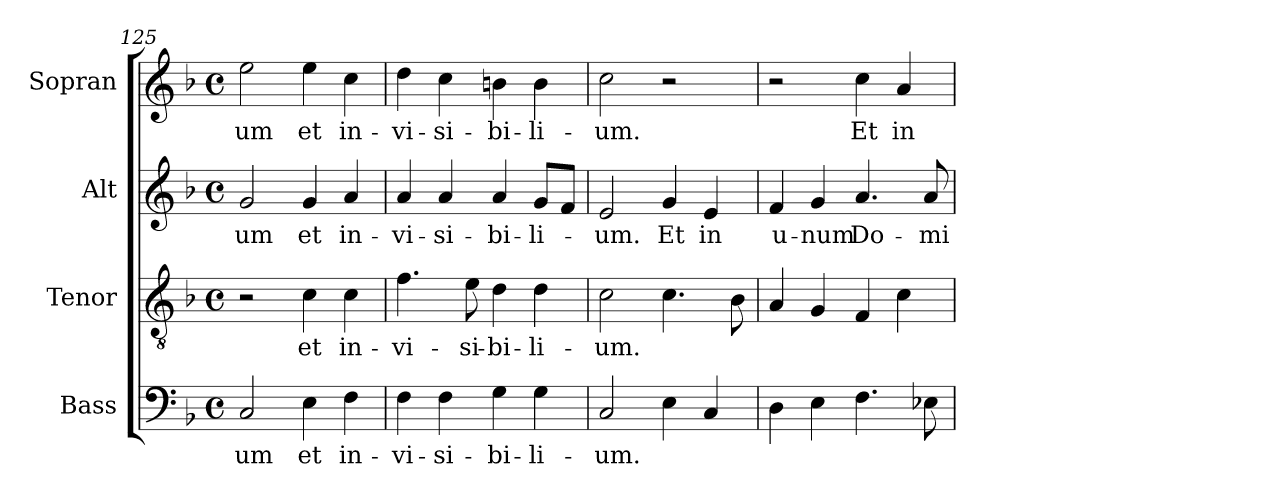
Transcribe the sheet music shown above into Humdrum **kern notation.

**kern	**text	**kern	**text	**kern	**text	**kern	**text
*part4	*part4	*part3	*part3	*part2	*part2	*part1	*part1
*staff4	*staff4	*staff3	*staff3	*staff2	*staff2	*staff1	*staff1
*I"Bass	*	*I"Tenor	*	*I"Alt	*	*I"Sopran	*
*I'B.	*	*I'T.	*	*I'A.	*	*I'S.	*
*clefF4	*	*clefGv2	*	*clefG2	*	*clefG2	*
*k[b-]	*	*k[b-]	*	*k[b-]	*	*k[b-]	*
*F:	*	*F:	*	*F:	*	*F:	*
*M4/4	*	*M4/4	*	*M4/4	*	*M4/4	*
*met(c)	*	*met(c)	*	*met(c)	*	*met(c)	*
=125	=125	=125	=125	=125	=125	=125	=125
!	!LO:LY:b	!	!	!	!LO:LY:b	!	!LO:LY:b
2C/	-um	2r	.	2g/	-um	2ee\	-um
!	!LO:LY:b	!	!LO:LY:b	!	!LO:LY:b	!	!LO:LY:b
4E\	et	4c\	et	4g/	et	4ee\	et
!	!LO:LY:b	!	!LO:LY:b	!	!LO:LY:b	!	!LO:LY:b
4F\	in-	4c\	in-	4a/	in-	4cc\	in-
=126	=126	=126	=126	=126	=126	=126	=126
!	!LO:LY:b	!	!LO:LY:b	!	!LO:LY:b	!	!LO:LY:b
4F\	-vi-	4.f\	-vi-	4a/	-vi-	4dd\	-vi-
!	!LO:LY:b	!	!	!	!LO:LY:b	!	!LO:LY:b
4F\	-si-	.	.	4a/	-si-	4cc\	-si-
!	!	!	!LO:LY:b	!	!	!	!
.	.	8e\	-si-	.	.	.	.
!	!LO:LY:b	!	!LO:LY:b	!	!LO:LY:b	!	!LO:LY:b
4G\	-bi-	4d\	-bi-	4a/	-bi-	4bn\	-bi-
!	!LO:LY:b	!	!LO:LY:b	!	!LO:LY:b	!	!LO:LY:b
4G\	-li-	4d\	-li-	8g/L	-li-	4b\	-li-
.	.	.	.	8f/J	.	.	.
=127	=127	=127	=127	=127	=127	=127	=127
!	!LO:LY:b	!	!LO:LY:b	!	!LO:LY:b	!	!LO:LY:b
2C/	-um.	2c\	-um.	2e/	-um.	2cc\	-um.
!	!	!	!	!	!LO:LY:b	!	!
4E\	.	4.c\	.	4g/	Et	2r	.
!	!	!	!	!	!LO:LY:b	!	!
4C/	.	.	.	4e/	in	.	.
.	.	8B-\	.	.	.	.	.
=128	=128	=128	=128	=128	=128	=128	=128
!	!	!	!	!	!LO:LY:b	!	!
4D\	.	4A/	.	4f/	u-	2r	.
!	!	!	!	!	!LO:LY:b	!	!
4E\	.	4G/	.	4g/	-num	.	.
!	!	!	!	!	!LO:LY:b	!	!LO:LY:b
4.F\	.	4F/	.	4.a/	Do-	4cc\	Et
!	!	!	!	!	!	!	!LO:LY:b
.	.	4c\	.	.	.	4a/	in
!	!	!	!	!	!LO:LY:b	!	!
8E-X\	.	.	.	8a/	-mi-	.	.
=	=	=	=	=	=	=	=
*-	*-	*-	*-	*-	*-	*-	*-
